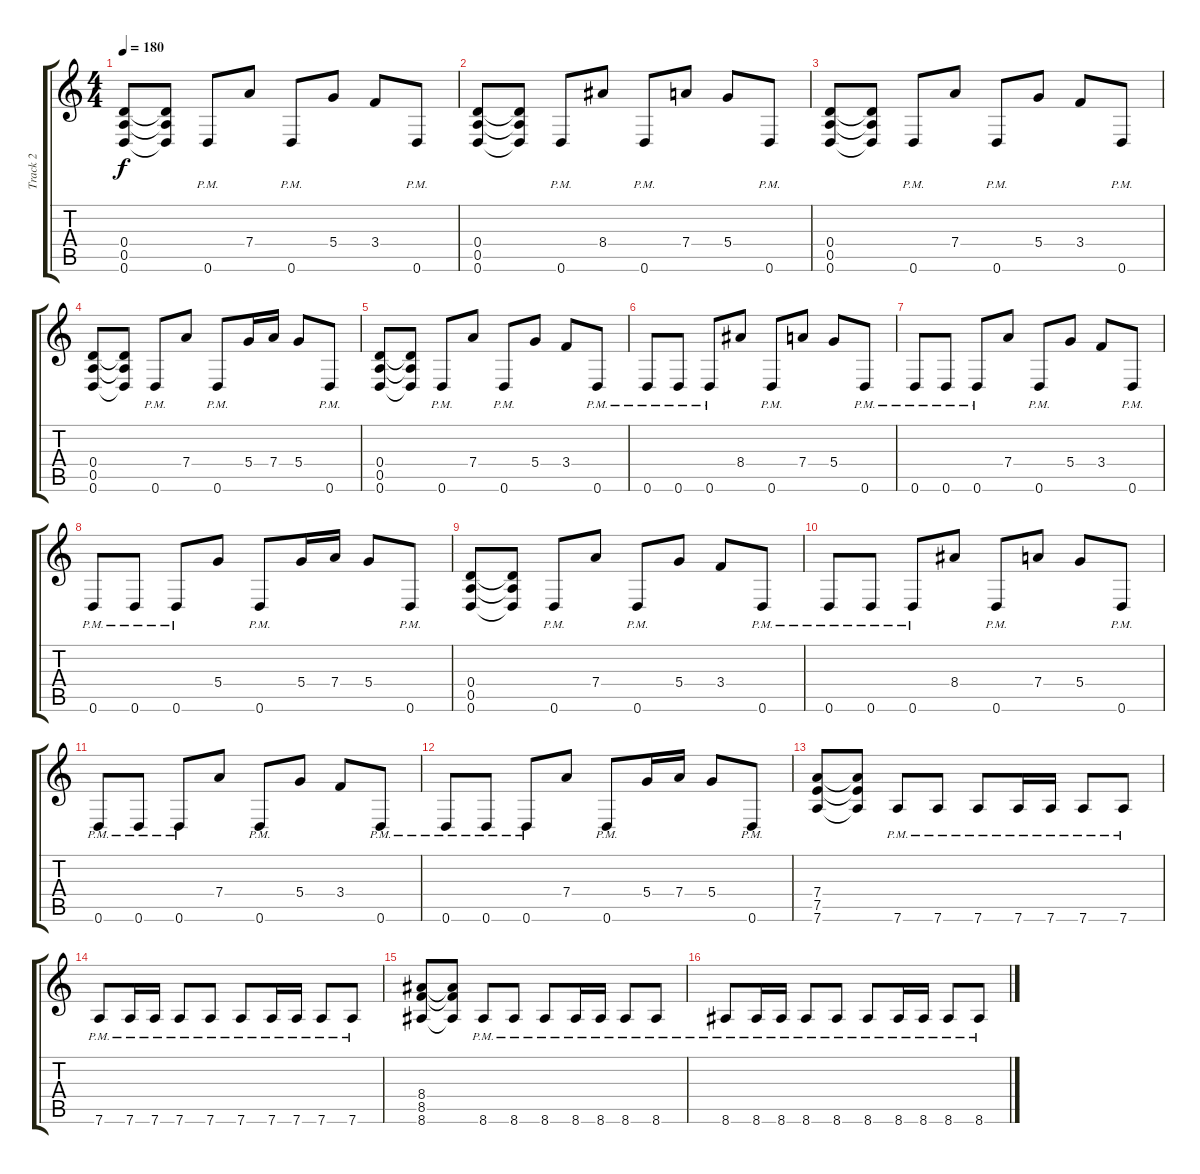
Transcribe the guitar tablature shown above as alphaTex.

\track ("Track 2" "Track 2") {instrument distortionguitar}
\staff {score tabs}
\tuning (E4 B3 G3 D3 A2 D2) {hide}
\ts (4 4)
\tempo 180
\clef g2
\ks c
(0.4 0.5 0.6).8{dy f} (0.4{t} 0.5{t} 0.6{t}).8 0.6{pm}.8 7.4.8 0.6{pm}.8 5.4.8 3.4.8 0.6{pm}.8 |
(0.4 0.5 0.6).8 (0.4{t} 0.5{t} 0.6{t}).8 0.6{pm}.8 8.4.8 0.6{pm}.8 7.4.8 5.4.8 0.6{pm}.8 |
(0.4 0.5 0.6).8 (0.4{t} 0.5{t} 0.6{t}).8 0.6{pm}.8 7.4.8 0.6{pm}.8 5.4.8 3.4.8 0.6{pm}.8 |
(0.4 0.5 0.6).8 (0.4{t} 0.5{t} 0.6{t}).8 0.6{pm}.8 7.4.8 0.6{pm}.8 5.4.16 7.4.16 5.4.8 0.6{pm}.8 |
(0.4 0.5 0.6).8 (0.4{t} 0.5{t} 0.6{t}).8 0.6{pm}.8 7.4.8 0.6{pm}.8 5.4.8 3.4.8 0.6{pm}.8 |
0.6{pm}.8 0.6{pm}.8 0.6{pm}.8 8.4.8 0.6{pm}.8 7.4.8 5.4.8 0.6{pm}.8 |
0.6{pm}.8 0.6{pm}.8 0.6{pm}.8 7.4.8 0.6{pm}.8 5.4.8 3.4.8 0.6{pm}.8 |
0.6{pm}.8 0.6{pm}.8 0.6{pm}.8 5.4.8 0.6{pm}.8 5.4.16 7.4.16 5.4.8 0.6{pm}.8 |
(0.4 0.5 0.6).8 (0.4{t} 0.5{t} 0.6{t}).8 0.6{pm}.8 7.4.8 0.6{pm}.8 5.4.8 3.4.8 0.6{pm}.8 |
0.6{pm}.8 0.6{pm}.8 0.6{pm}.8 8.4.8 0.6{pm}.8 7.4.8 5.4.8 0.6{pm}.8 |
0.6{pm}.8 0.6{pm}.8 0.6{pm}.8 7.4.8 0.6{pm}.8 5.4.8 3.4.8 0.6{pm}.8 |
0.6{pm}.8 0.6{pm}.8 0.6{pm}.8 7.4.8 0.6{pm}.8 5.4.16 7.4.16 5.4.8 0.6{pm}.8 |
(7.4 7.5 7.6).8 (7.4{t} 7.5{t} 7.6{t}).8 7.6{pm}.8 7.6{pm}.8 7.6{pm}.8 7.6{pm}.16 7.6{pm}.16 7.6{pm}.8 7.6{pm}.8 |
7.6{pm}.8 7.6{pm}.16 7.6{pm}.16 7.6{pm}.8 7.6{pm}.8 7.6{pm}.8 7.6{pm}.16 7.6{pm}.16 7.6{pm}.8 7.6{pm}.8 |
(8.4 8.5 8.6).8 (8.4{t} 8.5{t} 8.6{t}).8 8.6{pm}.8 8.6{pm}.8 8.6{pm}.8 8.6{pm}.16 8.6{pm}.16 8.6{pm}.8 8.6{pm}.8 |
8.6{pm}.8 8.6{pm}.16 8.6{pm}.16 8.6{pm}.8 8.6{pm}.8 8.6{pm}.8 8.6{pm}.16 8.6{pm}.16 8.6{pm}.8 8.6{pm}.8
